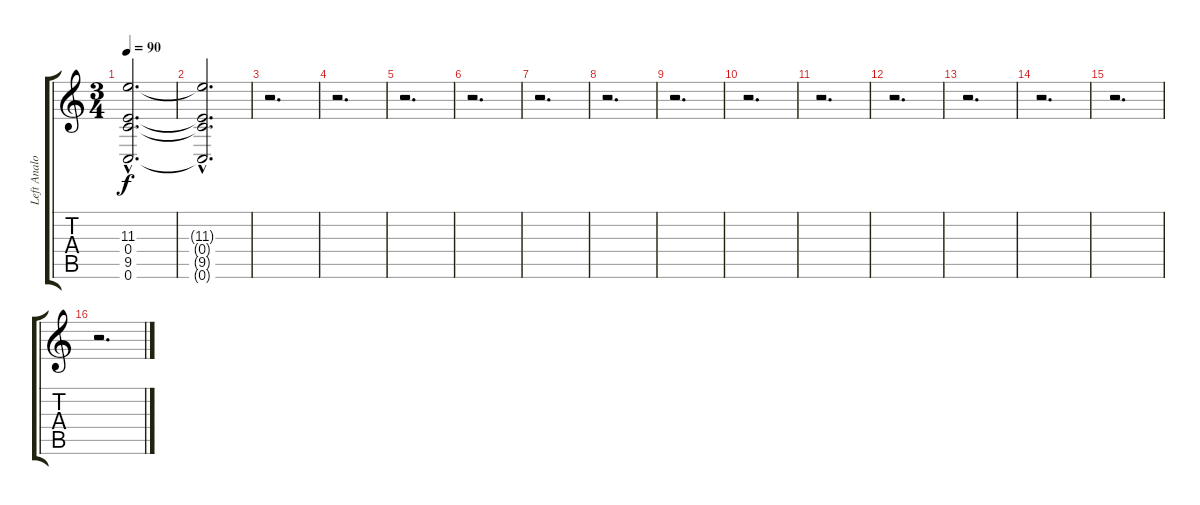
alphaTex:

\track ("Left Analog Stick" "Left Analo") {instrument distortionguitar}
\staff {score tabs}
\tuning (D4 A3 F3 C3 G2 C2) {hide}
\ts (3 4)
\tempo 90
\clef g2
\ks c
(11.3{hac t} 0.4{hac t} 9.5{hac t} 0.6{hac t}).2{d dy f} |
(11.3{hac t} 0.4{hac t} 9.5{hac t} 0.6{hac t}).2{d} |
r.2{d} |
r.2{d} |
r.2{d} |
r.2{d} |
r.2{d} |
r.2{d} |
r.2{d} |
r.2{d} |
r.2{d} |
r.2{d} |
r.2{d} |
r.2{d} |
r.2{d} |
r.2{d}
